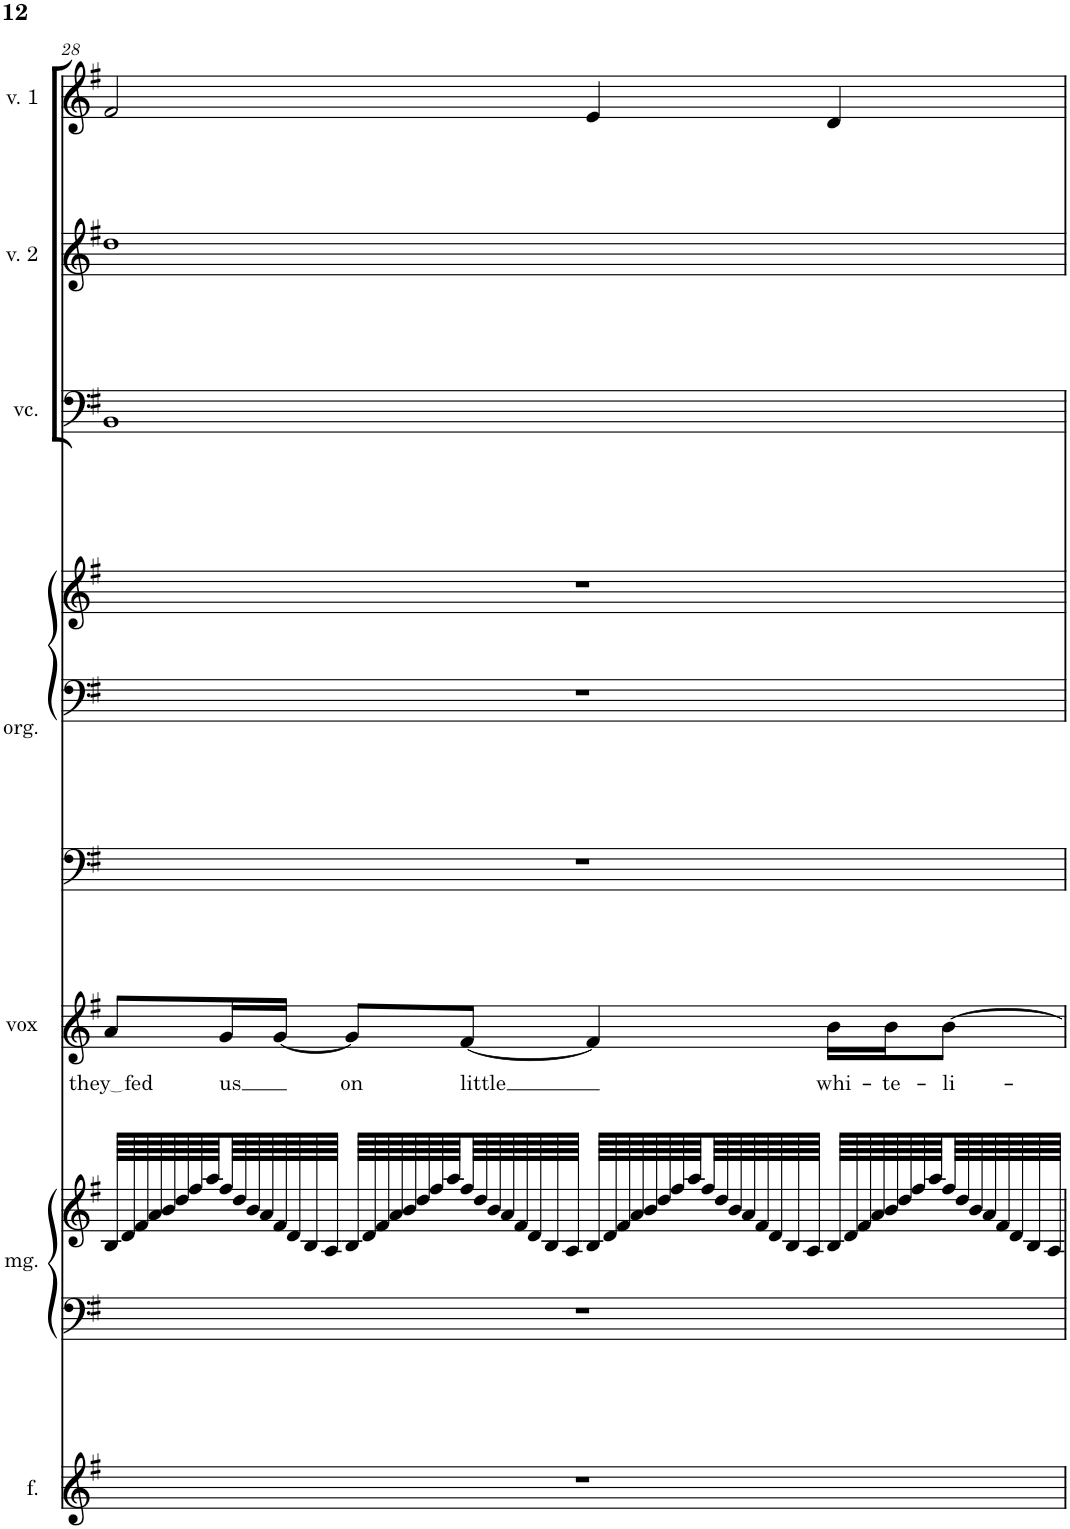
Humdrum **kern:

**kern	**kern	**kern	**kern	**text	**kern	**kern	**kern	**kern	**kern	**kern
*part7	*part6	*part6	*part5	*part5	*part4	*part4	*part4	*part3	*part2	*part1
*staff10	*staff9	*staff8	*staff7	*staff7	*staff6	*staff5	*staff4	*staff3	*staff2	*staff1
*I"flicorno	*I"moog	*	*I"voce	*	*I"organo	*	*	*I"violoncello	*I"violino 2	*I"violino 1
*I'f.	*I'mg.	*	*	*	*I'org.	*	*	*I'vc.	*I'v. 2	*I'v. 1
!!LO:PB:g=z
*clefG2	*clefF4	*clefG2	*clefG2	*	*clefF4	*clefF4	*clefG2	*clefF4	*clefG2	*clefG2
*Trd1c2	*	*	*	*	*	*	*	*	*	*
*k[f#]	*k[f#]	*k[f#]	*k[f#]	*	*k[f#]	*k[f#]	*k[f#]	*k[f#]	*k[f#]	*k[f#]
*M4/4	*M4/4	*M4/4	*M4/4	*	*M4/4	*M4/4	*M4/4	*M4/4	*M4/4	*M4/4
=28	=28	=28	=28	=28	=28	=28	=28	=28	=28	=28
!	!	!	!	!LO:LY:b	!	!	!	!	!	!
1r	1r	64B/LLLL	8a/L	they fed	1r	1r	1r	1BB	1dd	2f#/
.	.	64d/	.	.	.	.	.	.	.	.
.	.	64f#/	.	.	.	.	.	.	.	.
.	.	64a/	.	.	.	.	.	.	.	.
.	.	64b/	.	.	.	.	.	.	.	.
.	.	64dd/	.	.	.	.	.	.	.	.
.	.	64ff#/	.	.	.	.	.	.	.	.
.	.	64aa/	.	.	.	.	.	.	.	.
!	!	!	!	!LO:LY:b	!	!	!	!	!	!
.	.	64ff#/	16g/L	us	.	.	.	.	.	.
.	.	64dd/	.	.	.	.	.	.	.	.
.	.	64b/	.	.	.	.	.	.	.	.
.	.	64a/	.	.	.	.	.	.	.	.
.	.	64f#/	[16g/JJ	.	.	.	.	.	.	.
.	.	64d/	.	.	.	.	.	.	.	.
.	.	64B/	.	.	.	.	.	.	.	.
.	.	64A/JJJJ	.	.	.	.	.	.	.	.
!	!	!	!	!LO:LY:b	!	!	!	!	!	!
.	.	64B/LLLL	8g/L]	on	.	.	.	.	.	.
.	.	64d/	.	.	.	.	.	.	.	.
.	.	64f#/	.	.	.	.	.	.	.	.
.	.	64a/	.	.	.	.	.	.	.	.
.	.	64b/	.	.	.	.	.	.	.	.
.	.	64dd/	.	.	.	.	.	.	.	.
.	.	64ff#/	.	.	.	.	.	.	.	.
.	.	64aa/	.	.	.	.	.	.	.	.
!	!	!	!	!LO:LY:b	!	!	!	!	!	!
.	.	64ff#/	[8f#/J	little	.	.	.	.	.	.
.	.	64dd/	.	.	.	.	.	.	.	.
.	.	64b/	.	.	.	.	.	.	.	.
.	.	64a/	.	.	.	.	.	.	.	.
.	.	64f#/	.	.	.	.	.	.	.	.
.	.	64d/	.	.	.	.	.	.	.	.
.	.	64B/	.	.	.	.	.	.	.	.
.	.	64A/JJJJ	.	.	.	.	.	.	.	.
.	.	64B/LLLL	4f#/]	.	.	.	.	.	.	4e/
.	.	64d/	.	.	.	.	.	.	.	.
.	.	64f#/	.	.	.	.	.	.	.	.
.	.	64a/	.	.	.	.	.	.	.	.
.	.	64b/	.	.	.	.	.	.	.	.
.	.	64dd/	.	.	.	.	.	.	.	.
.	.	64ff#/	.	.	.	.	.	.	.	.
.	.	64aa/	.	.	.	.	.	.	.	.
.	.	64ff#/	.	.	.	.	.	.	.	.
.	.	64dd/	.	.	.	.	.	.	.	.
.	.	64b/	.	.	.	.	.	.	.	.
.	.	64a/	.	.	.	.	.	.	.	.
.	.	64f#/	.	.	.	.	.	.	.	.
.	.	64d/	.	.	.	.	.	.	.	.
.	.	64B/	.	.	.	.	.	.	.	.
.	.	64A/JJJJ	.	.	.	.	.	.	.	.
!	!	!	!	!LO:LY:b	!	!	!	!	!	!
.	.	64B/LLLL	16b\LL	whi-	.	.	.	.	.	4d/
.	.	64d/	.	.	.	.	.	.	.	.
.	.	64f#/	.	.	.	.	.	.	.	.
.	.	64a/	.	.	.	.	.	.	.	.
!	!	!	!	!LO:LY:b	!	!	!	!	!	!
.	.	64b/	16b\J	-te-	.	.	.	.	.	.
.	.	64dd/	.	.	.	.	.	.	.	.
.	.	64ff#/	.	.	.	.	.	.	.	.
.	.	64aa/	.	.	.	.	.	.	.	.
!	!	!	!	!LO:LY:b	!	!	!	!	!	!
.	.	64ff#/	[8b\J	-li-	.	.	.	.	.	.
.	.	64dd/	.	.	.	.	.	.	.	.
.	.	64b/	.	.	.	.	.	.	.	.
.	.	64a/	.	.	.	.	.	.	.	.
.	.	64f#/	.	.	.	.	.	.	.	.
.	.	64d/	.	.	.	.	.	.	.	.
.	.	64B/	.	.	.	.	.	.	.	.
.	.	64A/JJJJ	.	.	.	.	.	.	.	.
=	=	=	=	=	=	=	=	=	=	=
*-	*-	*-	*-	*-	*-	*-	*-	*-	*-	*-
